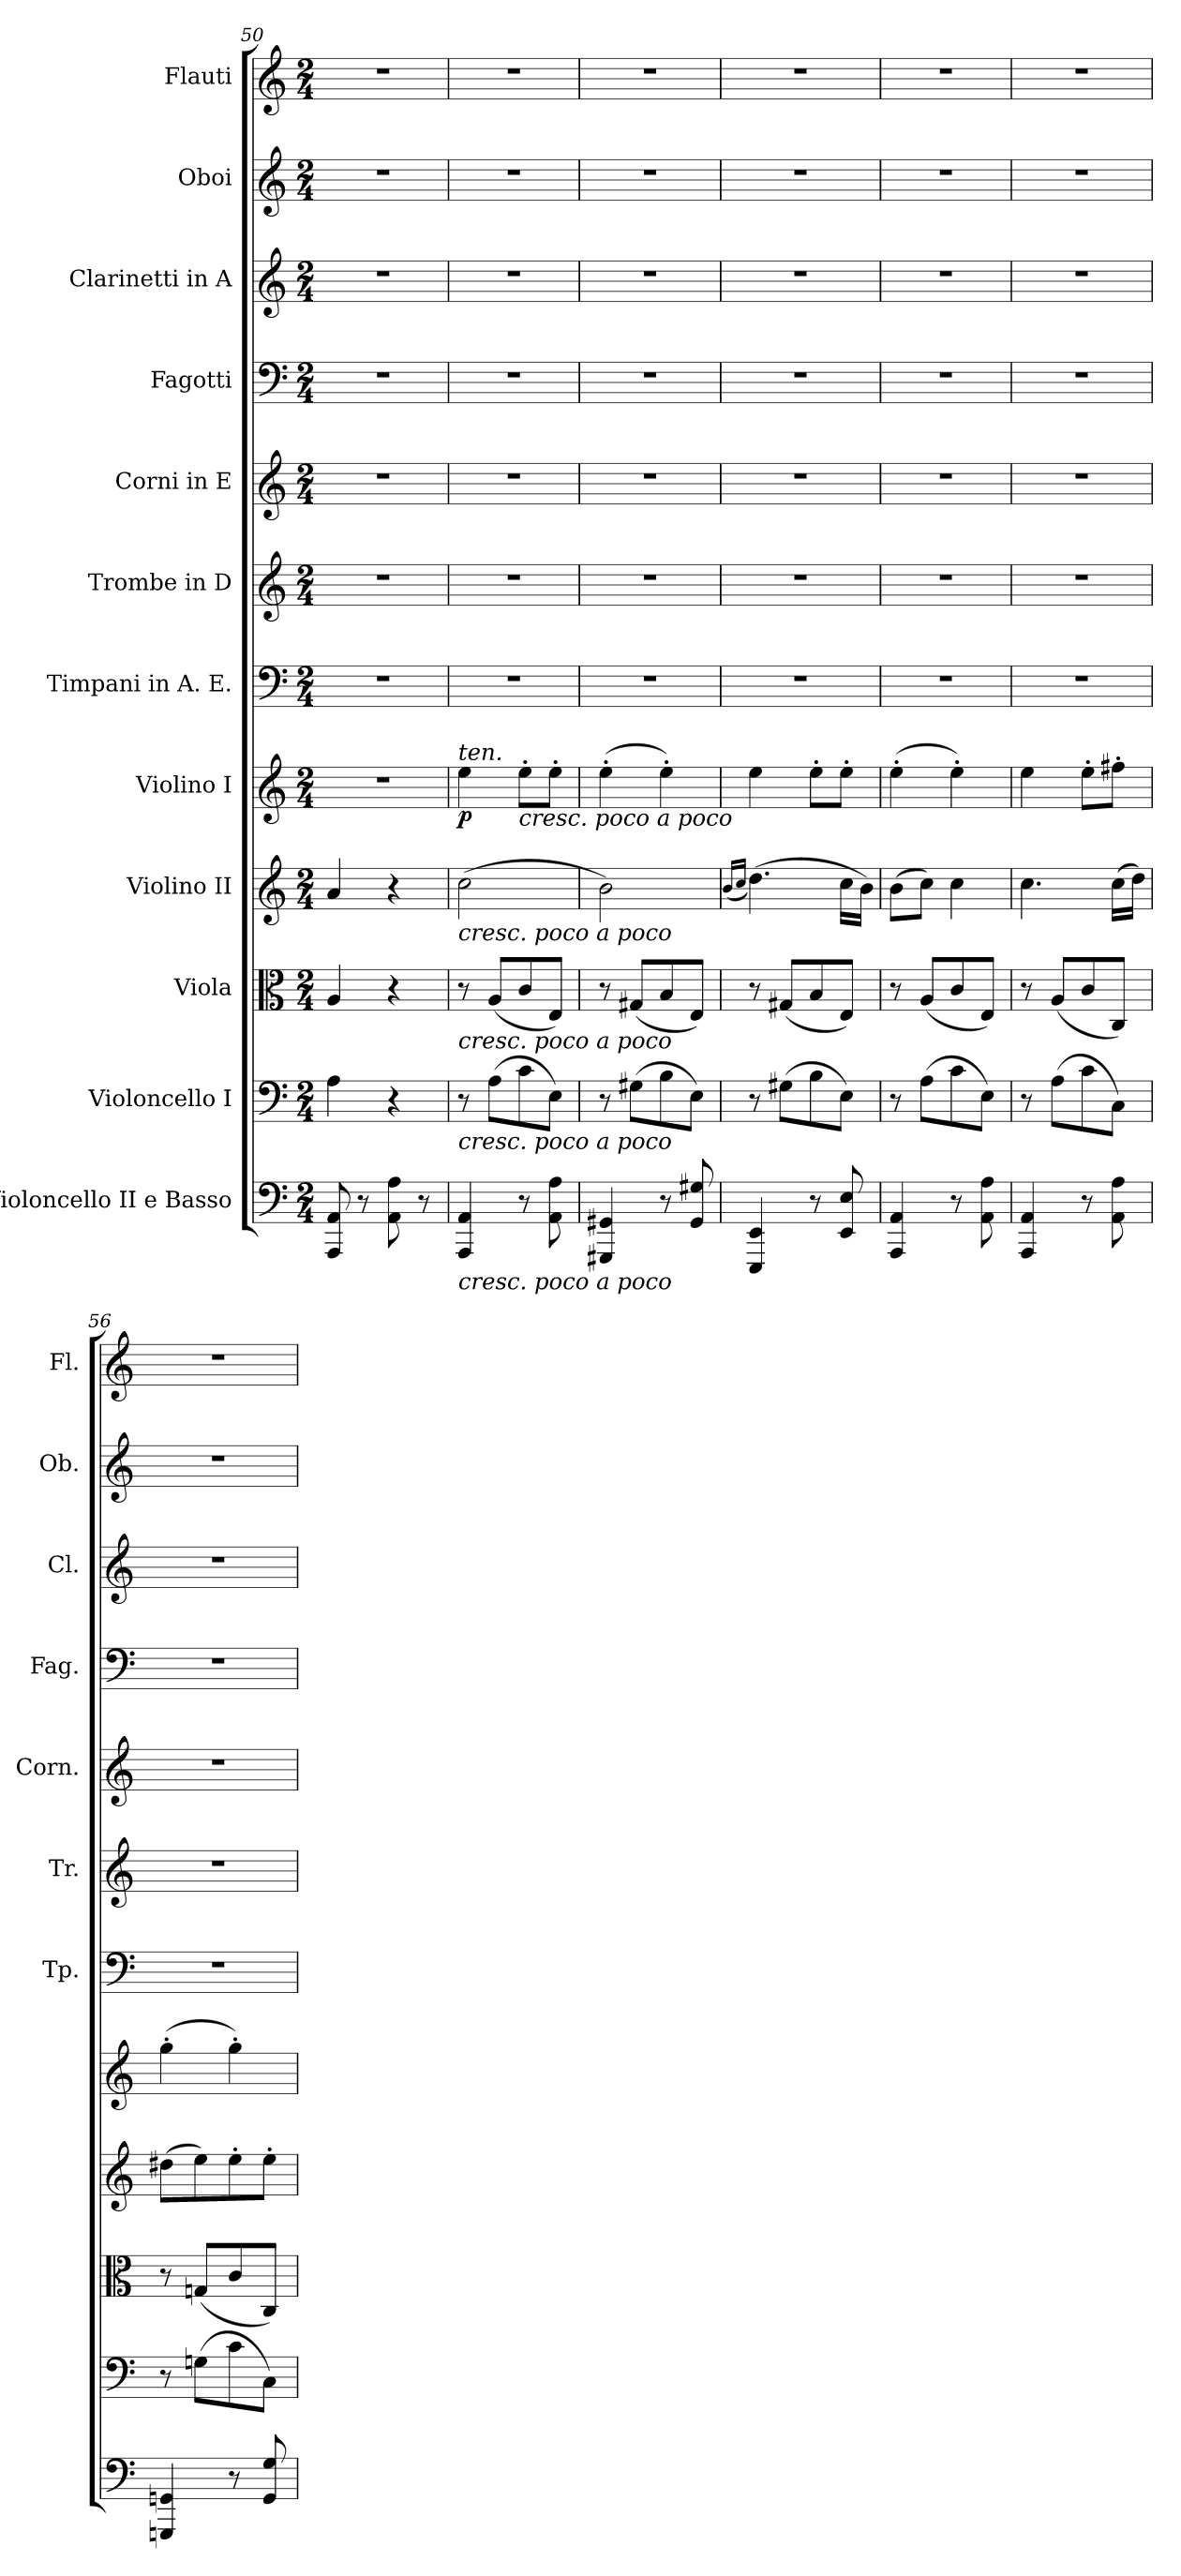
**kern	**kern	**kern	**kern	**kern	**dynam	**kern	**kern	**kern	**kern	**kern	**kern	**kern
*part12	*part11	*part10	*part9	*part8	*part8	*part7	*part6	*part5	*part4	*part3	*part2	*part1
*staff12	*staff11	*staff10	*staff9	*staff8	*staff8	*staff7	*staff6	*staff5	*staff4	*staff3	*staff2	*staff1
*I"Violoncello II e Basso	*I"Violoncello I	*I"Viola	*I"Violino II	*I"Violino I	*	*I"Timpani in A. E.	*I"Trombe in D	*I"Corni in E	*I"Fagotti	*I"Clarinetti in A	*I"Oboi	*I"Flauti
*	*	*	*	*	*	*I'Tp.	*I'Tr.	*I'Corn.	*I'Fag.	*I'Cl.	*I'Ob.	*I'Fl.
*clefF4	*clefF4	*clefC3	*clefG2	*clefG2	*	*clefF4	*clefG2	*clefG2	*clefF4	*clefG2	*clefG2	*clefG2
*	*	*	*	*	*	*	*ITrd-1c-2	*ITrd5c8	*	*ITrd2c3	*	*
*k[]	*k[]	*k[]	*k[]	*k[]	*	*k[]	*k[f#c#]	*k[f#c#g#d#]	*k[]	*k[f#c#g#]	*k[]	*k[]
*M2/4	*M2/4	*M2/4	*M2/4	*M2/4	*	*M2/4	*M2/4	*M2/4	*M2/4	*M2/4	*M2/4	*M2/4
=50	=50	=50	=50	=50	=50	=50	=50	=50	=50	=50	=50	=50
8AAA/ 8AA/	4A\	4A/	4a/	2r	.	2r	2r	2r	2r	2r	2r	2r
8r	.	.	.	.	.	.	.	.	.	.	.	.
8AA\ 8A\	4r	4r	4r	.	.	.	.	.	.	.	.	.
8r	.	.	.	.	.	.	.	.	.	.	.	.
=51	=51	=51	=51	=51	=51	=51	=51	=51	=51	=51	=51	=51
!	!	!	!	!LO:TX:a:i:t=ten.	!	!	!	!	!	!	!	!
!	!	!	!LO:TX:b:i:t=cresc. poco a poco	!	!	!	!	!	!	!	!	!
!	!	!LO:TX:b:i:t=cresc. poco a poco	!	!	!	!	!	!	!	!	!	!
!	!LO:TX:b:i:t=cresc. poco a poco	!	!	!	!	!	!	!	!	!	!	!
!LO:TX:b:i:t=cresc. poco a poco	!	!	!	!	!	!	!	!	!	!	!	!
!	!	!	!	!	!LO:DY:b	!	!	!	!	!	!	!
4AAA/ 4AA/	8r	8r	(2cc\	4ee\	p	2r	2r	2r	2r	2r	2r	2r
.	(8A\L	(8A/L	.	.	.	.	.	.	.	.	.	.
!	!	!	!	!LO:TX:b:i:t=cresc. poco a poco	!	!	!	!	!	!	!	!
8r	8c\	8c/	.	8ee'\L	.	.	.	.	.	.	.	.
8AA\ 8A\	8E\J)	8E/J)	.	8ee'\J	.	.	.	.	.	.	.	.
=52	=52	=52	=52	=52	=52	=52	=52	=52	=52	=52	=52	=52
4GGG#X/ 4GG#X/	8r	8r	2b\)	(4ee'\	.	2r	2r	2r	2r	2r	2r	2r
.	(8G#X\L	(8G#X/L	.	.	.	.	.	.	.	.	.	.
8r	8B\	8B/	.	4ee'\)	.	.	.	.	.	.	.	.
8GG#/ 8G#X/	8E\J)	8E/J)	.	.	.	.	.	.	.	.	.	.
=53	=53	=53	=53	=53	=53	=53	=53	=53	=53	=53	=53	=53
.	.	.	(16qb/LL	.	.	.	.	.	.	.	.	.
.	.	.	16qcc/JJ	.	.	.	.	.	.	.	.	.
4EEE/ 4EE/	8r	8r	(4.dd\)	4ee\	.	2r	2r	2r	2r	2r	2r	2r
.	(8G#X\L	(8G#X/L	.	.	.	.	.	.	.	.	.	.
8r	8B\	8B/	.	8ee'\L	.	.	.	.	.	.	.	.
8EE/ 8E/	8E\J)	8E/J)	16cc\LL	8ee'\J	.	.	.	.	.	.	.	.
.	.	.	16b\JJ)	.	.	.	.	.	.	.	.	.
=54	=54	=54	=54	=54	=54	=54	=54	=54	=54	=54	=54	=54
4AAA/ 4AA/	8r	8r	(8b\L	(4ee'\	.	2r	2r	2r	2r	2r	2r	2r
.	(8A\L	(8A/L	8cc\J)	.	.	.	.	.	.	.	.	.
8r	8c\	8c/	4cc\	4ee'\)	.	.	.	.	.	.	.	.
8AA\ 8A\	8E\J)	8E/J)	.	.	.	.	.	.	.	.	.	.
=55	=55	=55	=55	=55	=55	=55	=55	=55	=55	=55	=55	=55
4AAA/ 4AA/	8r	8r	4.cc\	4ee\	.	2r	2r	2r	2r	2r	2r	2r
.	(8A\L	(8A/L	.	.	.	.	.	.	.	.	.	.
8r	8c\	8c/	.	8ee'\L	.	.	.	.	.	.	.	.
8AA\ 8A\	8C\J)	8C/J)	(16cc\LL	8ff#X'\J	.	.	.	.	.	.	.	.
.	.	.	16dd\JJ)	.	.	.	.	.	.	.	.	.
!!LO:LB:g=z
=56	=56	=56	=56	=56	=56	=56	=56	=56	=56	=56	=56	=56
4GGGn/ 4GGn/	8r	8r	(8dd#X\L	(4gg'\	.	2r	2r	2r	2r	2r	2r	2r
.	(8Gn\L	(8Gn/L	8ee\)	.	.	.	.	.	.	.	.	.
8r	8c\	8c/	8ee'\	4gg'\)	.	.	.	.	.	.	.	.
8GG/ 8G/	8C\J)	8C/J)	8ee'\J	.	.	.	.	.	.	.	.	.
=	=	=	=	=	=	=	=	=	=	=	=	=
*-	*-	*-	*-	*-	*-	*-	*-	*-	*-	*-	*-	*-
